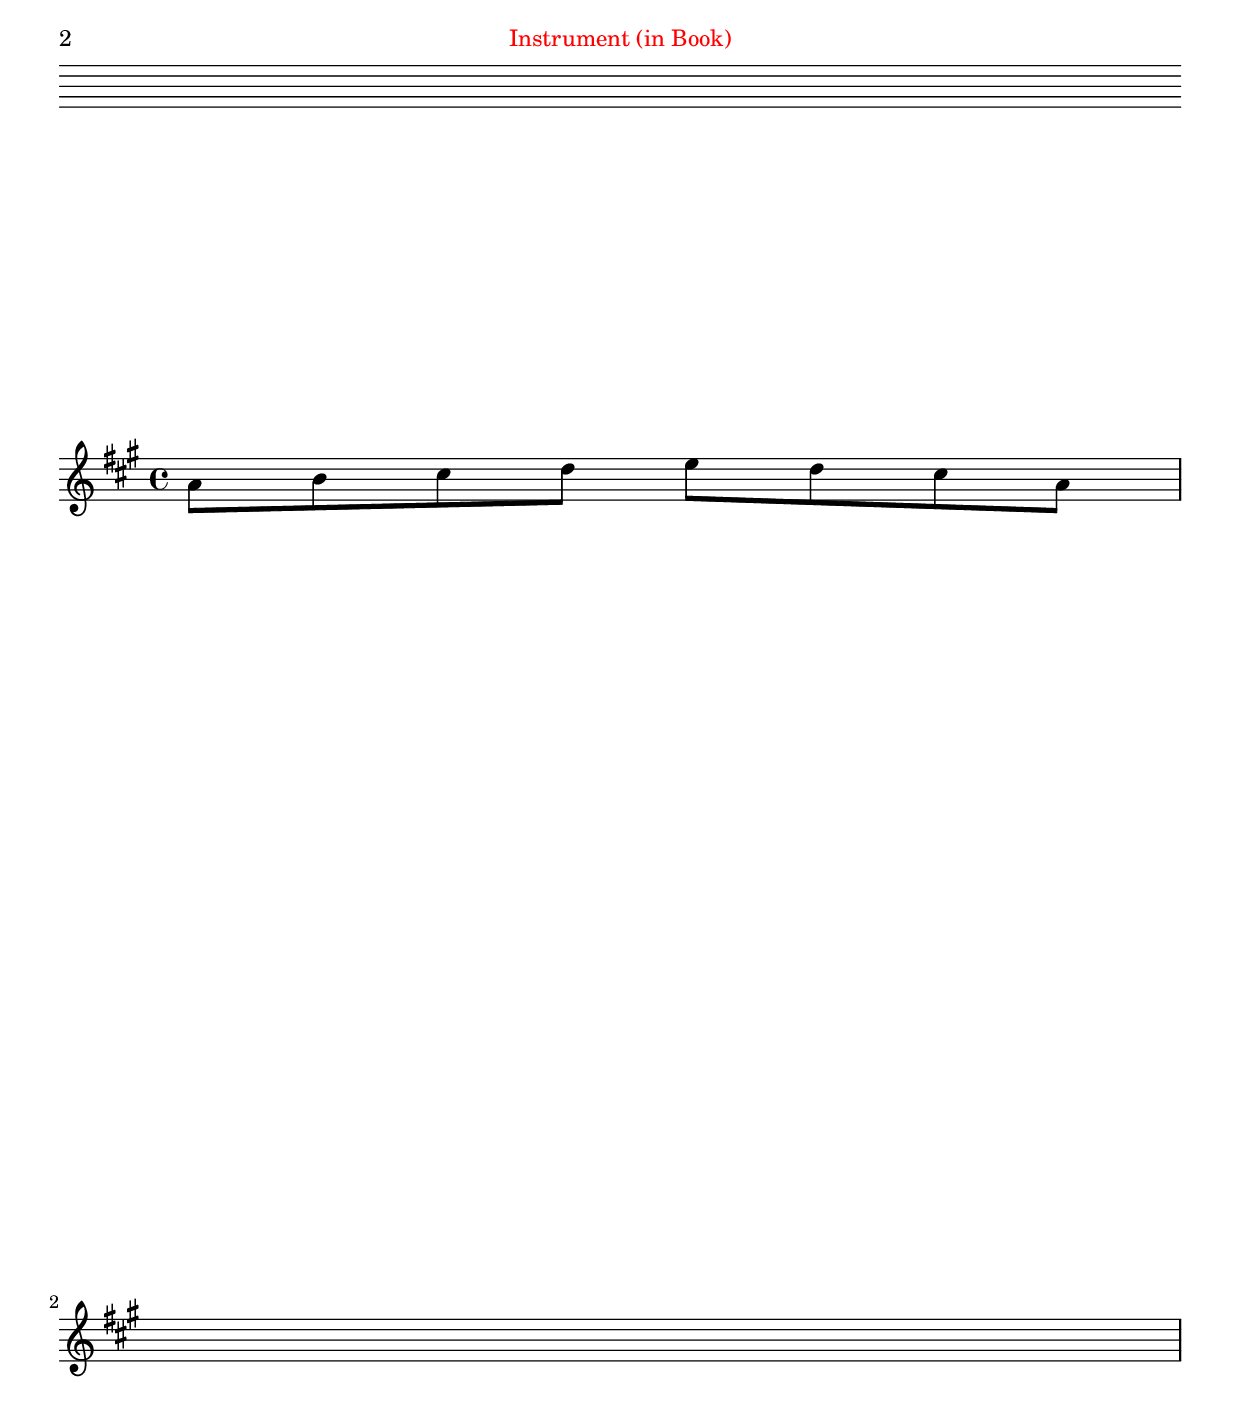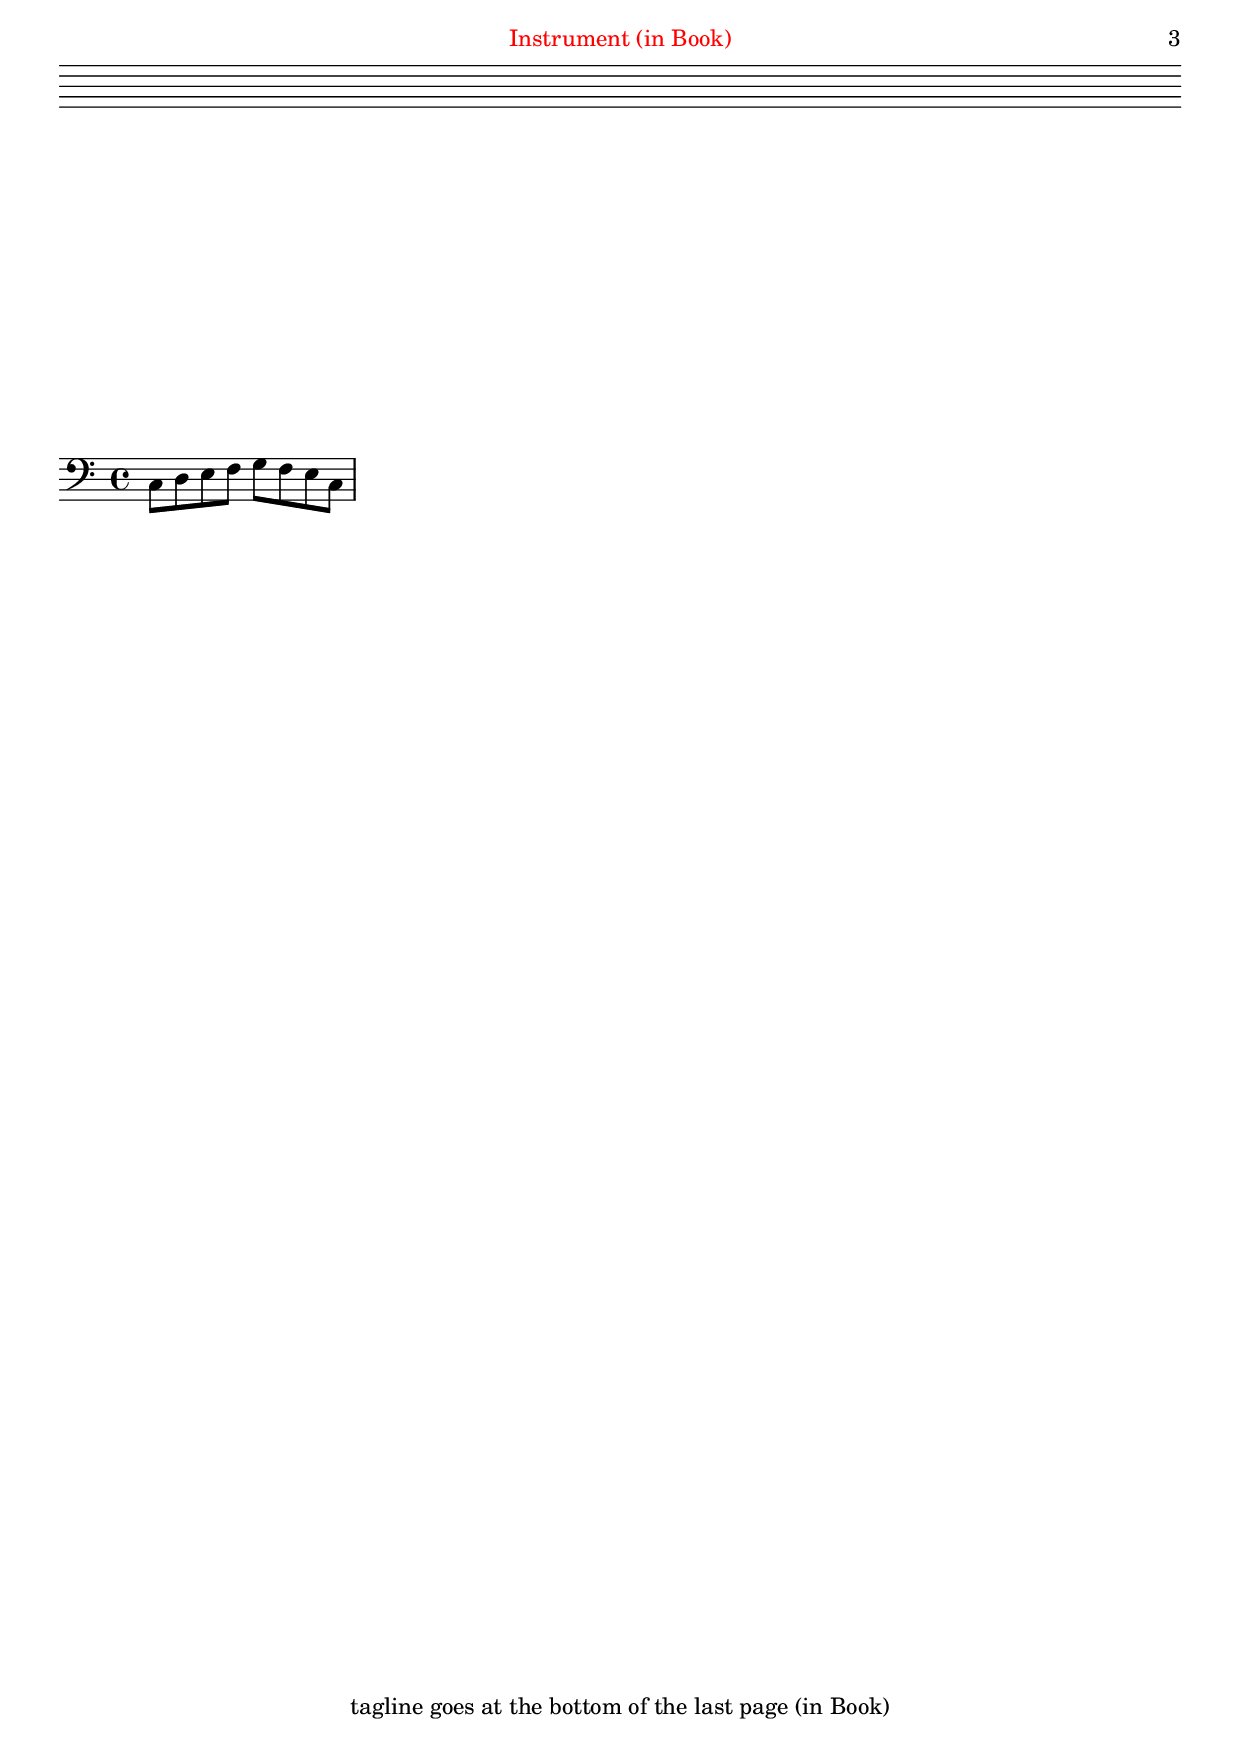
\version "2.24.0"

% http://lilypond.org/doc/v2.18/Documentation/notation/creating-titles-headers-and-footers#default-layout-of-bookpart-and-score-titles

% Example showing 

% book title page
% score 1 with own title
% score 2 with own title

\header {
  title = "Book Header outside"
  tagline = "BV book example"
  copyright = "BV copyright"
}

mybook = \book {
  \paper {
    % print-all-headers = ##t
    indent = 0\mm
    scoreTitleMarkup = \markup {
    \score { {
    \override TextScript.extra-offset = #'(0 . -4.5)
    s4
    s^\markup {
      \fill-line {
        \fontsize #1 \lower #1 \rotate #7 \concat { " " \fromproperty #'header:meter }
        \fontsize #7 \bold \fromproperty #'header:piece
        \fromproperty #'header:opus
    }}} 
    \layout {
      \omit Staff.Clef
      \omit Staff.TimeSignature
      \omit Staff.KeySignature
      ragged-right = ##f
    }}}}

  
  \header {
      % The following fields are centered
    dedication = "Dedication"
    title = "Book Title (in Book)"
    subtitle = "Subtitle (in Book)"
    subsubtitle = "Subsubtitle (in Book)"
      % The following fields are evenly spread on one line
      % the field "instrument" also appears on following pages
      % poet   --   instrument  --  composer
    poet = "Poet (in Book)"
    instrument = \markup \with-color #red "Instrument (in Book)"
    composer = "Composer (in Book)"
      % The following fields are placed at opposite ends of the same line
    meter = "Meter (in Book)"
    arranger = "Arranger (in Book)"
      % The following fields are centered at the bottom
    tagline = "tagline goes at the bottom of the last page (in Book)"
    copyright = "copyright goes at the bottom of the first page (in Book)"

  }

  % \pageBreak

  \score {
    \transpose ees c \new Staff {
      \new Voice {
        \key c \major
        \relative c'' { c8 d e f  g f e c  s1 }
      }
    }
    \header {
      title = "Score 1 header"
      subtitle = "Score 1 subtitle"
        % The following fields are placed at opposite ends of the same line
      piece = "Piece 1"
      opus = "Opus 1"
      breakbefore = ##t
    }
  }

  % \pageBreak

  \score {
    \new Staff {
      \new Voice {
        \clef "bass"
        \relative c { c8 d e f  g f e c }
      }
    }

    \header {
      title = "Score 2 header"
      opus = "Score 2 opus"
      piece = "score 2 piece"
      meter = 120
      subtitle = ##f
      breakbefore = ##t

    %   piece = \markup {
    %     % \larger "hello"
    %         \score {
    %         {
    %         % lower the text to be on in the staff
    %         \override TextScript.extra-offset = #'(0 . -4.5)
    %         s4
    %         % needs to be markup to something
    %         s^\markup {
    %         \fill-line {
    %         \fontsize #1 \lower #1 \rotate #7 \concat { " " \fromproperty #'header.meter }
    %         \fontsize #7
    %           % not sure what thie offset is doing
    %           \override #'(offset . 7)
    %           \override #'(thickness . 6)
    %           \underline \larger "Hello"
    %         \fontsize #7
    %           \underline \larger "Hello 2"
    %         }
    %         }
    %         }
    % %           {
    % %             \markup { \larger "My piece title" }
    % %           }
    
    %   }
    % }
  }
}
}

% #(ly:book-header mybook)

% works
\mybook

% does not work
% #(mybook)